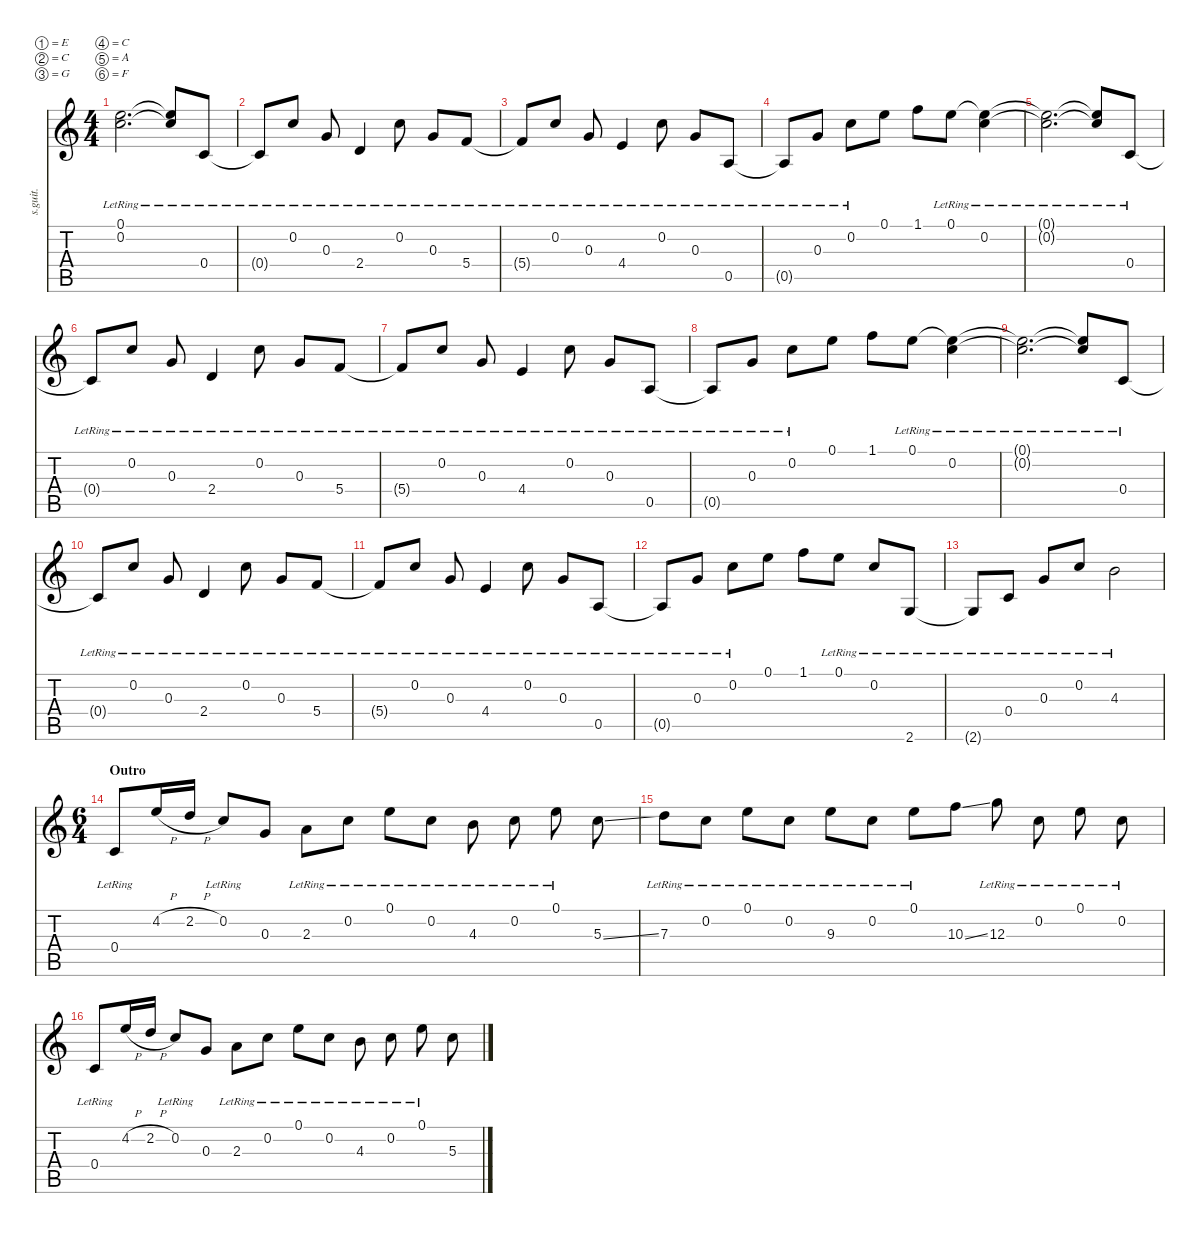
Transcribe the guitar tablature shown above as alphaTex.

\defaultSystemsLayout 4
\hideDynamics
\bracketExtendMode nobrackets
\track ("Steve Holmes" "s.guit.") {instrument electricguitarjazz}
\staff {score tabs}
\tuning (E4 C4 G3 C3 A2 F2)
\ts (4 4)
\tempo (144 hide)
\clef g2
\ks c
(0.1{lr t} 0.2{lr t}).2{d lyrics (0 "") lyrics (1 "") lyrics (2 "") lyrics (3 "") lyrics (4 "") dy f} (0.1{lr t} 0.2{lr t}).8{lyrics (0 "") lyrics (1 "") lyrics (2 "") lyrics (3 "") lyrics (4 "")} 0.4{lr}.8{lyrics (0 "") lyrics (1 "") lyrics (2 "") lyrics (3 "") lyrics (4 "")} |
0.4{lr t}.8{lyrics (0 "") lyrics (1 "") lyrics (2 "") lyrics (3 "") lyrics (4 "")} 0.2{lr}.8{lyrics (0 "") lyrics (1 "") lyrics (2 "") lyrics (3 "") lyrics (4 "")} 0.3{lr}.8{lyrics (0 "") lyrics (1 "") lyrics (2 "") lyrics (3 "") lyrics (4 "")} 2.4{lr}.4{lyrics (0 "") lyrics (1 "") lyrics (2 "") lyrics (3 "") lyrics (4 "")} 0.2{lr}.8{lyrics (0 "") lyrics (1 "") lyrics (2 "") lyrics (3 "") lyrics (4 "")} 0.3{lr}.8{lyrics (0 "") lyrics (1 "") lyrics (2 "") lyrics (3 "") lyrics (4 "")} 5.4{lr}.8{lyrics (0 "") lyrics (1 "") lyrics (2 "") lyrics (3 "") lyrics (4 "")} |
5.4{lr t}.8{lyrics (0 "") lyrics (1 "") lyrics (2 "") lyrics (3 "") lyrics (4 "")} 0.2{lr}.8{lyrics (0 "") lyrics (1 "") lyrics (2 "") lyrics (3 "") lyrics (4 "")} 0.3{lr}.8{lyrics (0 "") lyrics (1 "") lyrics (2 "") lyrics (3 "") lyrics (4 "")} 4.4{lr}.4{lyrics (0 "") lyrics (1 "") lyrics (2 "") lyrics (3 "") lyrics (4 "")} 0.2{lr}.8{lyrics (0 "") lyrics (1 "") lyrics (2 "") lyrics (3 "") lyrics (4 "")} 0.3{lr}.8{lyrics (0 "") lyrics (1 "") lyrics (2 "") lyrics (3 "") lyrics (4 "")} 0.5{lr}.8{lyrics (0 "") lyrics (1 "") lyrics (2 "") lyrics (3 "") lyrics (4 "")} |
0.5{lr t}.8{lyrics (0 "") lyrics (1 "") lyrics (2 "") lyrics (3 "") lyrics (4 "")} 0.3{lr}.8{lyrics (0 "") lyrics (1 "") lyrics (2 "") lyrics (3 "") lyrics (4 "")} 0.2{lr}.8{lyrics (0 "") lyrics (1 "") lyrics (2 "") lyrics (3 "") lyrics (4 "")} 0.1.8{lyrics (0 "") lyrics (1 "") lyrics (2 "") lyrics (3 "") lyrics (4 "")} 1.1.8{lyrics (0 "") lyrics (1 "") lyrics (2 "") lyrics (3 "") lyrics (4 "")} 0.1{lr}.8{lyrics (0 "") lyrics (1 "") lyrics (2 "") lyrics (3 "") lyrics (4 "")} (0.1{lr t} 0.2{lr}).4{lyrics (0 "") lyrics (1 "") lyrics (2 "") lyrics (3 "") lyrics (4 "")} |
(0.1{lr t} 0.2{lr t}).2{d lyrics (0 "") lyrics (1 "") lyrics (2 "") lyrics (3 "") lyrics (4 "")} (0.1{lr t} 0.2{lr t}).8{lyrics (0 "") lyrics (1 "") lyrics (2 "") lyrics (3 "") lyrics (4 "")} 0.4{lr}.8{lyrics (0 "") lyrics (1 "") lyrics (2 "") lyrics (3 "") lyrics (4 "")} |
0.4{lr t}.8{lyrics (0 "") lyrics (1 "") lyrics (2 "") lyrics (3 "") lyrics (4 "")} 0.2{lr}.8{lyrics (0 "") lyrics (1 "") lyrics (2 "") lyrics (3 "") lyrics (4 "")} 0.3{lr}.8{lyrics (0 "") lyrics (1 "") lyrics (2 "") lyrics (3 "") lyrics (4 "")} 2.4{lr}.4{lyrics (0 "") lyrics (1 "") lyrics (2 "") lyrics (3 "") lyrics (4 "")} 0.2{lr}.8{lyrics (0 "") lyrics (1 "") lyrics (2 "") lyrics (3 "") lyrics (4 "")} 0.3{lr}.8{lyrics (0 "") lyrics (1 "") lyrics (2 "") lyrics (3 "") lyrics (4 "")} 5.4{lr}.8{lyrics (0 "") lyrics (1 "") lyrics (2 "") lyrics (3 "") lyrics (4 "")} |
5.4{lr t}.8{lyrics (0 "") lyrics (1 "") lyrics (2 "") lyrics (3 "") lyrics (4 "")} 0.2{lr}.8{lyrics (0 "") lyrics (1 "") lyrics (2 "") lyrics (3 "") lyrics (4 "")} 0.3{lr}.8{lyrics (0 "") lyrics (1 "") lyrics (2 "") lyrics (3 "") lyrics (4 "")} 4.4{lr}.4{lyrics (0 "") lyrics (1 "") lyrics (2 "") lyrics (3 "") lyrics (4 "")} 0.2{lr}.8{lyrics (0 "") lyrics (1 "") lyrics (2 "") lyrics (3 "") lyrics (4 "")} 0.3{lr}.8{lyrics (0 "") lyrics (1 "") lyrics (2 "") lyrics (3 "") lyrics (4 "")} 0.5{lr}.8{lyrics (0 "") lyrics (1 "") lyrics (2 "") lyrics (3 "") lyrics (4 "")} |
0.5{lr t}.8{lyrics (0 "") lyrics (1 "") lyrics (2 "") lyrics (3 "") lyrics (4 "")} 0.3{lr}.8{lyrics (0 "") lyrics (1 "") lyrics (2 "") lyrics (3 "") lyrics (4 "")} 0.2{lr}.8{lyrics (0 "") lyrics (1 "") lyrics (2 "") lyrics (3 "") lyrics (4 "")} 0.1.8{lyrics (0 "") lyrics (1 "") lyrics (2 "") lyrics (3 "") lyrics (4 "")} 1.1.8{lyrics (0 "") lyrics (1 "") lyrics (2 "") lyrics (3 "") lyrics (4 "")} 0.1{lr}.8{lyrics (0 "") lyrics (1 "") lyrics (2 "") lyrics (3 "") lyrics (4 "")} (0.1{lr t} 0.2{lr}).4{lyrics (0 "") lyrics (1 "") lyrics (2 "") lyrics (3 "") lyrics (4 "")} |
(0.1{lr t} 0.2{lr t}).2{d lyrics (0 "") lyrics (1 "") lyrics (2 "") lyrics (3 "") lyrics (4 "")} (0.1{lr t} 0.2{lr t}).8{lyrics (0 "") lyrics (1 "") lyrics (2 "") lyrics (3 "") lyrics (4 "")} 0.4{lr}.8{lyrics (0 "") lyrics (1 "") lyrics (2 "") lyrics (3 "") lyrics (4 "")} |
0.4{lr t}.8{lyrics (0 "") lyrics (1 "") lyrics (2 "") lyrics (3 "") lyrics (4 "")} 0.2{lr}.8{lyrics (0 "") lyrics (1 "") lyrics (2 "") lyrics (3 "") lyrics (4 "")} 0.3{lr}.8{lyrics (0 "") lyrics (1 "") lyrics (2 "") lyrics (3 "") lyrics (4 "")} 2.4{lr}.4{lyrics (0 "") lyrics (1 "") lyrics (2 "") lyrics (3 "") lyrics (4 "")} 0.2{lr}.8{lyrics (0 "") lyrics (1 "") lyrics (2 "") lyrics (3 "") lyrics (4 "")} 0.3{lr}.8{lyrics (0 "") lyrics (1 "") lyrics (2 "") lyrics (3 "") lyrics (4 "")} 5.4{lr}.8{lyrics (0 "") lyrics (1 "") lyrics (2 "") lyrics (3 "") lyrics (4 "")} |
5.4{lr t}.8{lyrics (0 "") lyrics (1 "") lyrics (2 "") lyrics (3 "") lyrics (4 "")} 0.2{lr}.8{lyrics (0 "") lyrics (1 "") lyrics (2 "") lyrics (3 "") lyrics (4 "")} 0.3{lr}.8{lyrics (0 "") lyrics (1 "") lyrics (2 "") lyrics (3 "") lyrics (4 "")} 4.4{lr}.4{lyrics (0 "") lyrics (1 "") lyrics (2 "") lyrics (3 "") lyrics (4 "")} 0.2{lr}.8{lyrics (0 "") lyrics (1 "") lyrics (2 "") lyrics (3 "") lyrics (4 "")} 0.3{lr}.8{lyrics (0 "") lyrics (1 "") lyrics (2 "") lyrics (3 "") lyrics (4 "")} 0.5{lr}.8{lyrics (0 "") lyrics (1 "") lyrics (2 "") lyrics (3 "") lyrics (4 "")} |
0.5{lr t}.8{lyrics (0 "") lyrics (1 "") lyrics (2 "") lyrics (3 "") lyrics (4 "")} 0.3{lr}.8{lyrics (0 "") lyrics (1 "") lyrics (2 "") lyrics (3 "") lyrics (4 "")} 0.2{lr}.8{lyrics (0 "") lyrics (1 "") lyrics (2 "") lyrics (3 "") lyrics (4 "")} 0.1.8{lyrics (0 "") lyrics (1 "") lyrics (2 "") lyrics (3 "") lyrics (4 "")} 1.1.8{lyrics (0 "") lyrics (1 "") lyrics (2 "") lyrics (3 "") lyrics (4 "")} 0.1{lr}.8{lyrics (0 "") lyrics (1 "") lyrics (2 "") lyrics (3 "") lyrics (4 "")} 0.2{lr}.8{lyrics (0 "") lyrics (1 "") lyrics (2 "") lyrics (3 "") lyrics (4 "")} 2.6{lr}.8{lyrics (0 "") lyrics (1 "") lyrics (2 "") lyrics (3 "") lyrics (4 "")} |
2.6{lr t}.8{lyrics (0 "") lyrics (1 "") lyrics (2 "") lyrics (3 "") lyrics (4 "")} 0.4{lr}.8{lyrics (0 "") lyrics (1 "") lyrics (2 "") lyrics (3 "") lyrics (4 "")} 0.3{lr}.8{lyrics (0 "") lyrics (1 "") lyrics (2 "") lyrics (3 "") lyrics (4 "")} 0.2{lr}.8{lyrics (0 "") lyrics (1 "") lyrics (2 "") lyrics (3 "") lyrics (4 "")} 4.3{lr}.2{lyrics (0 "") lyrics (1 "") lyrics (2 "") lyrics (3 "") lyrics (4 "")} |
\ts (6 4)
\beaming (8 2 2 2 2)
\section ("" "Outro")
0.4{lr}.8{lyrics (0 "") lyrics (1 "") lyrics (2 "") lyrics (3 "") lyrics (4 "")} 4.2{h}.16{lyrics (0 "") lyrics (1 "") lyrics (2 "") lyrics (3 "") lyrics (4 "")} 2.2{h}.16{lyrics (0 "") lyrics (1 "") lyrics (2 "") lyrics (3 "") lyrics (4 "")} 0.2{lr}.8{lyrics (0 "") lyrics (1 "") lyrics (2 "") lyrics (3 "") lyrics (4 "")} 0.3.8{lyrics (0 "") lyrics (1 "") lyrics (2 "") lyrics (3 "") lyrics (4 "")} 2.3{lr}.8{lyrics (0 "") lyrics (1 "") lyrics (2 "") lyrics (3 "") lyrics (4 "")} 0.2{lr}.8{lyrics (0 "") lyrics (1 "") lyrics (2 "") lyrics (3 "") lyrics (4 "")} 0.1{lr}.8{lyrics (0 "") lyrics (1 "") lyrics (2 "") lyrics (3 "") lyrics (4 "")} 0.2{lr}.8{lyrics (0 "") lyrics (1 "") lyrics (2 "") lyrics (3 "") lyrics (4 "")} 4.3{lr}.8{lyrics (0 "") lyrics (1 "") lyrics (2 "") lyrics (3 "") lyrics (4 "")} 0.2{lr}.8{lyrics (0 "") lyrics (1 "") lyrics (2 "") lyrics (3 "") lyrics (4 "")} 0.1{lr}.8{lyrics (0 "") lyrics (1 "") lyrics (2 "") lyrics (3 "") lyrics (4 "")} 5.3{ss}.8{lyrics (0 "") lyrics (1 "") lyrics (2 "") lyrics (3 "") lyrics (4 "")} |
7.3{lr}.8{lyrics (0 "") lyrics (1 "") lyrics (2 "") lyrics (3 "") lyrics (4 "")} 0.2{lr}.8{lyrics (0 "") lyrics (1 "") lyrics (2 "") lyrics (3 "") lyrics (4 "")} 0.1{lr}.8{lyrics (0 "") lyrics (1 "") lyrics (2 "") lyrics (3 "") lyrics (4 "")} 0.2{lr}.8{lyrics (0 "") lyrics (1 "") lyrics (2 "") lyrics (3 "") lyrics (4 "")} 9.3{lr}.8{lyrics (0 "") lyrics (1 "") lyrics (2 "") lyrics (3 "") lyrics (4 "")} 0.2{lr}.8{lyrics (0 "") lyrics (1 "") lyrics (2 "") lyrics (3 "") lyrics (4 "")} 0.1{lr}.8{lyrics (0 "") lyrics (1 "") lyrics (2 "") lyrics (3 "") lyrics (4 "")} 10.3{ss}.8{lyrics (0 "") lyrics (1 "") lyrics (2 "") lyrics (3 "") lyrics (4 "")} 12.3{lr}.8{lyrics (0 "") lyrics (1 "") lyrics (2 "") lyrics (3 "") lyrics (4 "")} 0.2{lr}.8{lyrics (0 "") lyrics (1 "") lyrics (2 "") lyrics (3 "") lyrics (4 "")} 0.1{lr}.8{lyrics (0 "") lyrics (1 "") lyrics (2 "") lyrics (3 "") lyrics (4 "")} 0.2{lr}.8{lyrics (0 "") lyrics (1 "") lyrics (2 "") lyrics (3 "") lyrics (4 "")} |
0.4{lr}.8{lyrics (0 "") lyrics (1 "") lyrics (2 "") lyrics (3 "") lyrics (4 "")} 4.2{h}.16{lyrics (0 "") lyrics (1 "") lyrics (2 "") lyrics (3 "") lyrics (4 "")} 2.2{h}.16{lyrics (0 "") lyrics (1 "") lyrics (2 "") lyrics (3 "") lyrics (4 "")} 0.2{lr}.8{lyrics (0 "") lyrics (1 "") lyrics (2 "") lyrics (3 "") lyrics (4 "")} 0.3.8{lyrics (0 "") lyrics (1 "") lyrics (2 "") lyrics (3 "") lyrics (4 "")} 2.3{lr}.8{lyrics (0 "") lyrics (1 "") lyrics (2 "") lyrics (3 "") lyrics (4 "")} 0.2{lr}.8{lyrics (0 "") lyrics (1 "") lyrics (2 "") lyrics (3 "") lyrics (4 "")} 0.1{lr}.8{lyrics (0 "") lyrics (1 "") lyrics (2 "") lyrics (3 "") lyrics (4 "")} 0.2{lr}.8{lyrics (0 "") lyrics (1 "") lyrics (2 "") lyrics (3 "") lyrics (4 "")} 4.3{lr}.8{lyrics (0 "") lyrics (1 "") lyrics (2 "") lyrics (3 "") lyrics (4 "")} 0.2{lr}.8{lyrics (0 "") lyrics (1 "") lyrics (2 "") lyrics (3 "") lyrics (4 "")} 0.1{lr}.8{lyrics (0 "") lyrics (1 "") lyrics (2 "") lyrics (3 "") lyrics (4 "")} 5.3{ss}.8{lyrics (0 "") lyrics (1 "") lyrics (2 "") lyrics (3 "") lyrics (4 "")}
